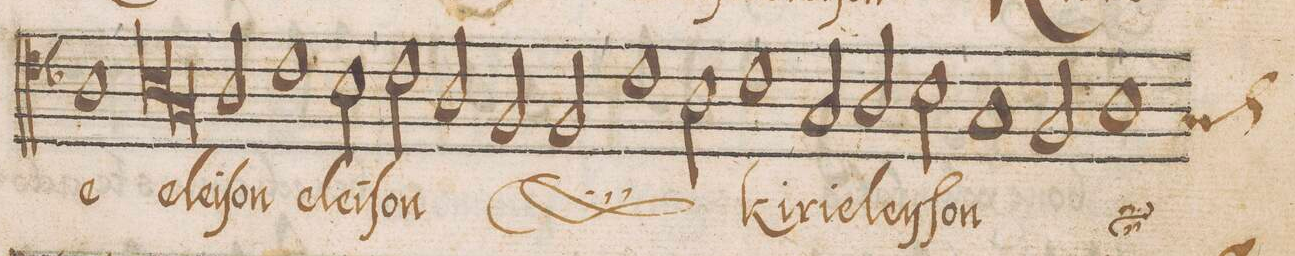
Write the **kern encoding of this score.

**kern	**text
*I"ALTVS	*
*clefC4	*
*k[b-]	*
*met(C|)	*
*M2/1	*
1A,	e-
=38-	=38-
*lig	*
1B-	-lei-
1G	.
*Xlig	*
=39-	=39-
2A/	-ſon
1c	e-
2B-\	-lei-
=40-	=40-
2c\	-ſon
2A/	.
2F/	.
*	*ij
2F/	e-
=41-	=41-
1c	-lei-
2A\	-ſon
*	*Xij
1c\	ki-
=42-	=42-
2G/	-rie-
2A/	-ley-
2B-\	-ſon
=43-	=43-
1G	.
2F/	.
*custos:G	*ij
1A\	ki-
=44-	=44-
*-	*-
